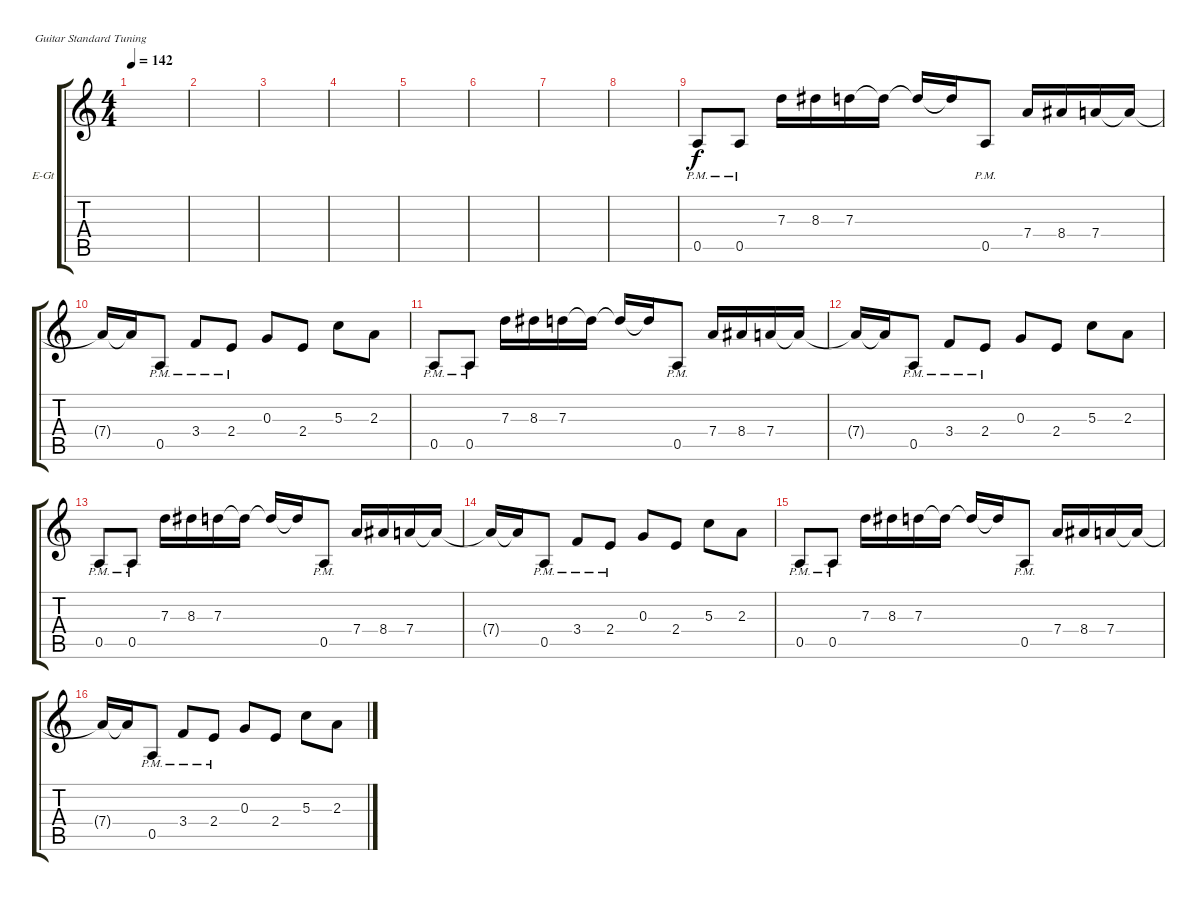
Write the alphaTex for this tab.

\defaultSystemsLayout 4
\bracketExtendMode groupsimilarinstruments
\firstSystemTrackNameOrientation horizontal
\otherSystemsTrackNameOrientation horizontal
\track ("Electric Guitar" "E-Gt") {instrument distortionguitar}
\staff {score tabs}
\tuning (E4 B3 G3 D3 A2 E2)
\ts (4 4)
\tempo 142
\clef g2
\ks c
|
|
|
|
|
|
|
|
0.5{pm}.8 0.5{pm}.8 7.3.16 8.3.16 7.3.16 7.3{t}.16 7.3{t}.16 7.3{t}.16 0.5{pm}.8 7.4.16 8.4.16 7.4.16 7.4{t}.16 |
7.4{t}.16 7.4{t}.16 0.5{pm}.8 3.4{pm}.8 2.4{pm}.8 0.3.8 2.4.8 5.3.8 2.3.8 |
0.5{pm}.8 0.5{pm}.8 7.3.16 8.3.16 7.3.16 7.3{t}.16 7.3{t}.16 7.3{t}.16 0.5{pm}.8 7.4.16 8.4.16 7.4.16 7.4{t}.16 |
7.4{t}.16 7.4{t}.16 0.5{pm}.8 3.4{pm}.8 2.4{pm}.8 0.3.8 2.4.8 5.3.8 2.3.8 |
0.5{pm}.8 0.5{pm}.8 7.3.16 8.3.16 7.3.16 7.3{t}.16 7.3{t}.16 7.3{t}.16 0.5{pm}.8 7.4.16 8.4.16 7.4.16 7.4{t}.16 |
7.4{t}.16 7.4{t}.16 0.5{pm}.8 3.4{pm}.8 2.4{pm}.8 0.3.8 2.4.8 5.3.8 2.3.8 |
0.5{pm}.8 0.5{pm}.8 7.3.16 8.3.16 7.3.16 7.3{t}.16 7.3{t}.16 7.3{t}.16 0.5{pm}.8 7.4.16 8.4.16 7.4.16 7.4{t}.16 |
7.4{t}.16 7.4{t}.16 0.5{pm}.8 3.4{pm}.8 2.4{pm}.8 0.3.8 2.4.8 5.3.8 2.3.8
